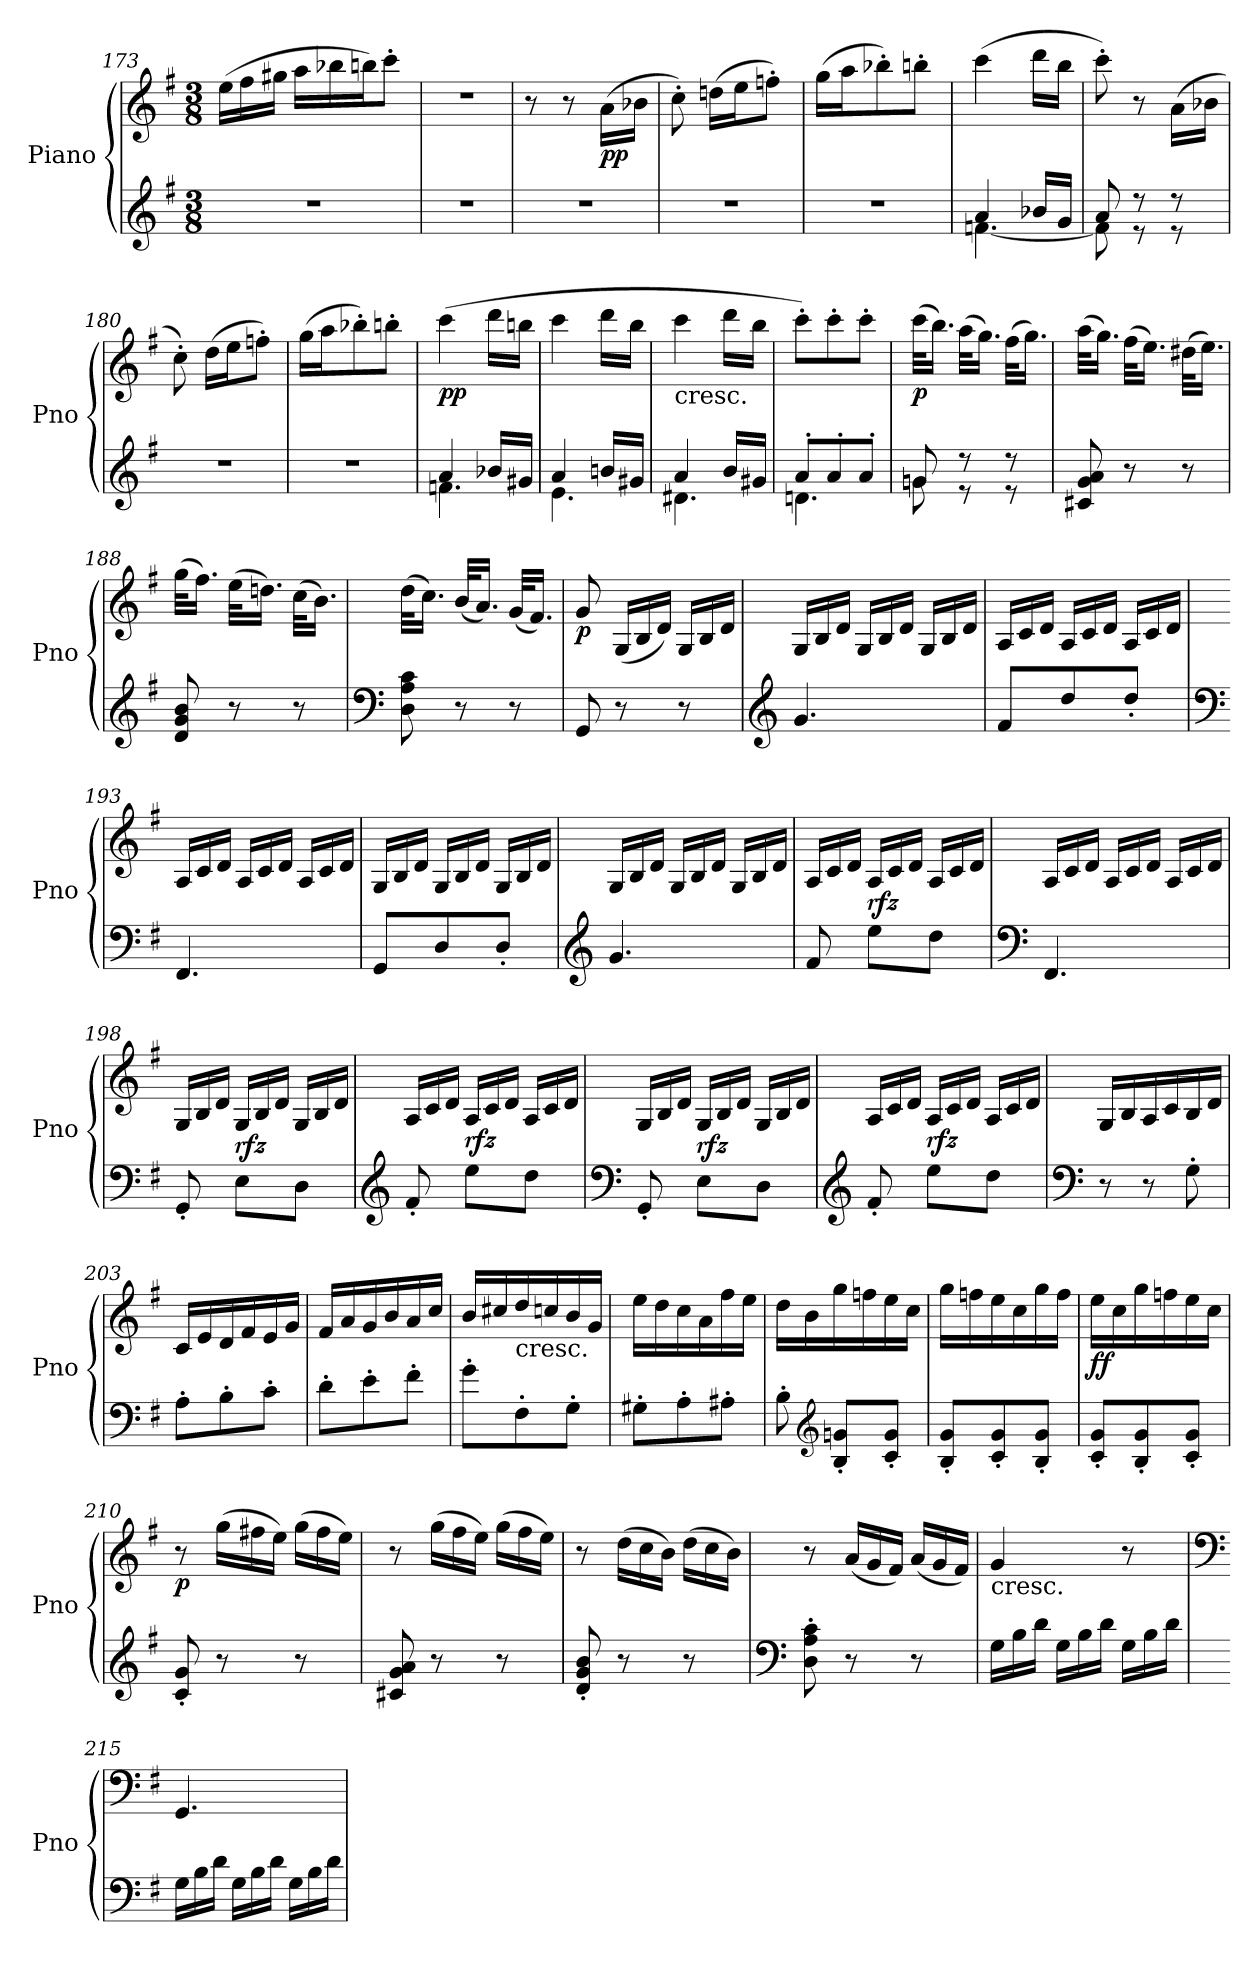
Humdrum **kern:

**kern	**kern	**dynam
*part1	*part1	*part1
*staff2	*staff1	*staff1/2
*I"Piano	*	*
*I'Pno	*	*
*clefG2	*clefG2	*
*k[f#]	*k[f#]	*
*G:	*G:	*
*M3/8	*M3/8	*
*	*Xtuplet	*
=173	=173	=173
4.r	(>24ee\LL	.
.	24ff#\	.
.	24gg#X\JJ	.
.	24aa\LL	.
.	24bb-X\	.
.	24bbn\J)	.
.	8ccc'\J	.
=174	=174	=174
4.r	4.r	.
=175	=175	=175
4.r	8r	.
.	8r	.
!	!	!LO:DY:b
.	(>16a\LL	pp
.	16b-X\JJ	.
=176	=176	=176
4.r	8cc'\)	.
.	(>16ddn\LL	.
.	16ee\J	.
.	8ffn'\J)	.
=177	=177	=177
4.r	(>16gg\LL	.
.	16aa\J	.
.	8bb-X'\)	.
.	8bbn'\J	.
=178	=178	=178
*^	*	*
4a/	[4.fn\	(>4ccc\	.
16b-X/LL	.	16ddd\LL	.
16g/JJ	.	16bb\JJ	.
=179	=179	=179	=179
8a/	8f\]	8ccc'\)	.
8r	8r	8r	.
8r	8r	(>16a\LL	.
.	.	16b-X\JJ	.
*v	*v	*	*
!!LO:LB:g=z
=180	=180	=180
4.r	8cc'\)	.
.	(>16dd\LL	.
.	16ee\J	.
.	8ffn'\J)	.
=181	=181	=181
4.r	(>16gg\LL	.
.	16aa\J	.
.	8bb-X'\)	.
.	8bbn'\J	.
=182	=182	=182
*^	*	*
!	!	!	!LO:DY:b
4a/	4.fn\	(>4ccc\	pp
16b-X/LL	.	16ddd\LL	.
16g#X/JJ	.	16bbn\JJ	.
=183	=183	=183	=183
4a/	4.e\	4ccc\	.
16bn/LL	.	16ddd\LL	.
16g#X/JJ	.	16bb\JJ	.
=184	=184	=184	=184
!	!	!LO:TX:b:t=cresc.	!
4a/	4.d#X\	4ccc\	.
16b/LL	.	16ddd\LL	.
16g#X/JJ	.	16bb\JJ	.
=185	=185	=185	=185
8a'/L	4.dn\	8ccc'\L)	.
8a'/	.	8ccc'\	.
8a'/J	.	8ccc'\J	.
=186	=186	=186	=186
!	!	!	!LO:DY:b
8gn/	8gn\	(>32ccc\KLL	p
.	.	16.bb\JJ)	.
8r	8r	(>32aa\KLL	.
.	.	16.gg\JJ)	.
8r	8r	(>32ff#\KLL	.
.	.	16.gg\JJ)	.
*v	*v	*	*
=187	=187	=187
8c#X/ 8g/ 8a/	(>32aa\KLL	.
.	16.gg\JJ)	.
8r	(>32ff#\KLL	.
.	16.ee\JJ)	.
8r	(>32dd#X\KLL	.
.	16.ee\JJ)	.
!!LO:LB:g=z
=188	=188	=188
8d/ 8g/ 8b/	(>32gg\KLL	.
.	16.ff#\JJ)	.
8r	(>32ee\KLL	.
.	16.ddn\JJ)	.
8r	(>32cc\KLL	.
.	16.b\JJ)	.
=189	=189	=189
*clefF4	*	*
8D\ 8A\ 8c\	(>32dd\KLL	.
.	16.cc\JJ)	.
8r	(<32b/KLL	.
.	16.a/JJ)	.
8r	(<32g/KLL	.
.	16.f#/JJ)	.
=190	=190	=190
!	!	!LO:DY:b
8GG/	8g/	p
8r	(<24G/LL	.
.	24B/	.
.	24d/JJ)	.
8r	24G/LL	.
.	24B/	.
.	24d/JJ	.
=191	=191	=191
*clefG2	*	*
4.g/	24G/LL	.
.	24B/	.
.	24d/JJ	.
.	24G/LL	.
.	24B/	.
.	24d/JJ	.
.	24G/LL	.
.	24B/	.
.	24d/JJ	.
=192	=192	=192
8f#/L	24A/LL	.
.	24c/	.
.	24d/JJ	.
8dd/	24A/LL	.
.	24c/	.
.	24d/JJ	.
8dd'/J	24A/LL	.
.	24c/	.
.	24d/JJ	.
!!LO:LB:g=z
=193	=193	=193
*clefF4	*	*
4.FF#/	24A/LL	.
.	24c/	.
.	24d/JJ	.
.	24A/LL	.
.	24c/	.
.	24d/JJ	.
.	24A/LL	.
.	24c/	.
.	24d/JJ	.
=194	=194	=194
8GG/L	24G/LL	.
.	24B/	.
.	24d/JJ	.
8D/	24G/LL	.
.	24B/	.
.	24d/JJ	.
8D'/J	24G/LL	.
.	24B/	.
.	24d/JJ	.
=195	=195	=195
*clefG2	*	*
4.g/	24G/LL	.
.	24B/	.
.	24d/JJ	.
.	24G/LL	.
.	24B/	.
.	24d/JJ	.
.	24G/LL	.
.	24B/	.
.	24d/JJ	.
=196	=196	=196
8f#/	24A/LL	.
.	24c/	.
.	24d/JJ	.
!	!	!LO:DY:b
8ee\L	24A/LL	rfz
.	24c/	.
.	24d/JJ	.
8dd\J	24A/LL	.
.	24c/	.
.	24d/JJ	.
!!LO:LB:g=z
=197	=197	=197
*clefF4	*	*
4.FF#/	24A/LL	.
.	24c/	.
.	24d/JJ	.
.	24A/LL	.
.	24c/	.
.	24d/JJ	.
.	24A/LL	.
.	24c/	.
.	24d/JJ	.
=198	=198	=198
8GG'/	24G/LL	.
.	24B/	.
.	24d/JJ	.
!	!	!LO:DY:b
8E\L	24G/LL	rfz
.	24B/	.
.	24d/JJ	.
8D\J	24G/LL	.
.	24B/	.
.	24d/JJ	.
=199	=199	=199
*clefG2	*	*
8f#'/	24A/LL	.
.	24c/	.
.	24d/JJ	.
!	!	!LO:DY:b
8ee\L	24A/LL	rfz
.	24c/	.
.	24d/JJ	.
8dd\J	24A/LL	.
.	24c/	.
.	24d/JJ	.
=200	=200	=200
*clefF4	*	*
8GG'/	24G/LL	.
.	24B/	.
.	24d/JJ	.
!	!	!LO:DY:b
8E\L	24G/LL	rfz
.	24B/	.
.	24d/JJ	.
8D\J	24G/LL	.
.	24B/	.
.	24d/JJ	.
!!LO:LB:g=z
=201	=201	=201
*clefG2	*	*
8f#'/	24A/LL	.
.	24c/	.
.	24d/JJ	.
!	!	!LO:DY:b
8ee\L	24A/LL	rfz
.	24c/	.
.	24d/JJ	.
8dd\J	24A/LL	.
.	24c/	.
.	24d/JJ	.
=202	=202	=202
*clefF4	*	*
8r	16G/LL	.
.	16B/	.
8r	16A/	.
.	16c/	.
8G'\	16B/	.
.	16d/JJ	.
=203	=203	=203
8A'\L	16c/LL	.
.	16e/	.
8B'\	16d/	.
.	16f#/	.
8c'\J	16e/	.
.	16g/JJ	.
=204	=204	=204
8d'\L	16f#/LL	.
.	16a/	.
8e'\	16g/	.
.	16b/	.
8f#'\J	16a/	.
.	16cc/JJ	.
=205	=205	=205
8g'\L	16b/LL	.
.	16cc#X/	.
!	!LO:TX:b:t=cresc.	!
8F#'\	16dd/	.
.	16ccn/	.
8G'\J	16b/	.
.	16g/JJ	.
=206	=206	=206
8G#X'\L	16ee\LL	.
.	16dd\	.
8A'\	16cc\	.
.	16a\	.
8A#X'\J	16ff#\	.
.	16ee\JJ	.
!!LO:PB:g=z
=207	=207	=207
8B'\	16dd\LL	.
.	16b\	.
*clefG2	*	*
8B/' 8gn/'L	16gg\	.
.	16ffn\	.
8c/' 8g/'J	16ee\	.
.	16cc\JJ	.
=208	=208	=208
8B/' 8g/'L	16gg\LL	.
.	16ffn\	.
8c/' 8g/'	16ee\	.
.	16cc\	.
8B/' 8g/'J	16gg\	.
.	16ff\JJ	.
=209	=209	=209
!	!	!LO:DY:b
8c/' 8g/'L	16ee\LL	ff
.	16cc\	.
8B/' 8g/'	16gg\	.
.	16ffn\	.
8c/' 8g/'J	16ee\	.
.	16cc\JJ	.
=210	=210	=210
!	!	!LO:DY:b
8c/' 8g/'	8r	p
8r	(>24gg\LL	.
.	24ff#X\	.
.	24ee\JJ)	.
8r	(>24gg\LL	.
.	24ff#\	.
.	24ee\JJ)	.
=211	=211	=211
8c#X/ 8g/ 8a/	8r	.
8r	(>24gg\LL	.
.	24ff#\	.
.	24ee\JJ)	.
8r	(>24gg\LL	.
.	24ff#\	.
.	24ee\JJ)	.
=212	=212	=212
8d/' 8g/' 8b/'	8r	.
8r	(>24dd\LL	.
.	24cc\	.
.	24b\JJ)	.
8r	(>24dd\LL	.
.	24cc\	.
.	24b\JJ)	.
!!LO:LB:g=z
=213	=213	=213
*clefF4	*	*
8D\' 8A\' 8c\'	8r	.
8r	(<24a/LL	.
.	24g/	.
.	24f#/JJ)	.
8r	(<24a/LL	.
.	24g/	.
.	24f#/JJ)	.
=214	=214	=214
*Xtuplet	*	*
!	!LO:TX:b:t=cresc.	!
24G\LL	4g/	.
24B\	.	.
24d\JJ	.	.
24G\LL	.	.
24B\	.	.
24d\JJ	.	.
24G\LL	8r	.
24B\	.	.
24d\JJ	.	.
=215	=215	=215
*	*clefF4	*
24G\LL	4.GG/	.
24B\	.	.
24d\JJ	.	.
24G\LL	.	.
24B\	.	.
24d\JJ	.	.
24G\LL	.	.
24B\	.	.
24d\JJ	.	.
=	=	=
*-	*-	*-
